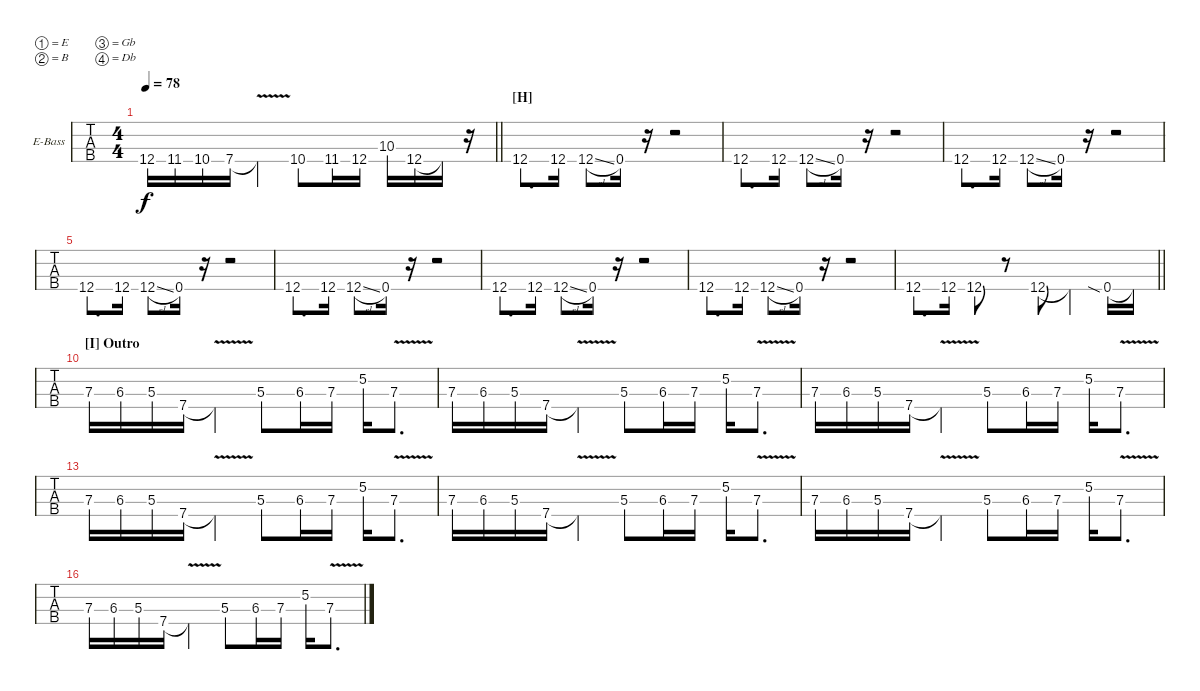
\bracketExtendMode nobrackets
\firstSystemTrackNameOrientation horizontal
\otherSystemsTrackNameOrientation horizontal
\defaultBarNumberDisplay FirstOfSystem
\track ("Bass Down 1.5" "E-Bass") {instrument electricbassfinger}
\staff {tabs}
\tuning (E2 B1 Gb1 Db1)
\ts (4 4)
\tempo 78
\clef f4
\scale
0.335987
\barLineRight lightlight
\ks c#minor
12.4.16{dy f} 11.4.16 10.4.16 7.4.16 7.4{v t}.4 10.4.8 11.4.16 12.4.16 10.3.16 12.4.16 12.4{t}.16 r.16 |
\section ("H" "")
\scale
0.221338 12.4.8{d} 12.4.16 12.4{sl}.8 0.4.16 r.16 r.2 |
\scale
0.221338 12.4.8{d} 12.4.16 12.4{sl}.8 0.4.16 r.16 r.2 |
\scale
0.221338 12.4.8{d} 12.4.16 12.4{sl}.8 0.4.16 r.16 r.2 |
\scale
0.25 12.4.8{d} 12.4.16 12.4{sl}.8 0.4.16 r.16 r.2 |
\scale
0.25 12.4.8{d} 12.4.16 12.4{sl}.8 0.4.16 r.16 r.2 |
\scale
0.25 12.4.8{d} 12.4.16 12.4{sl}.8 0.4.16 r.16 r.2 |
\scale
0.25 12.4.8{d} 12.4.16 12.4{sl}.8 0.4.16 r.16 r.2 |
\scale
0.191197
\barLineRight lightlight
12.4.8{d} 12.4.16 12.4.8 r.8 12.4.8 12.4{t}.4 0.4{sia}.16 0.4{t}.16 |
\section ("I" "Outro")
\scale
0.265475 7.3.16 6.3.16 5.3.16 7.4.16 7.4{v t}.4 5.3.8 6.3.16 7.3.16 5.2.16 7.3{v}.8{d} |
\scale
0.277854 7.3.16 6.3.16 5.3.16 7.4.16 7.4{v t}.4 5.3.8 6.3.16 7.3.16 5.2.16 7.3{v}.8{d} |
\scale
0.265475 7.3.16 6.3.16 5.3.16 7.4.16 7.4{v t}.4 5.3.8 6.3.16 7.3.16 5.2.16 7.3{v}.8{d} |
\scale
0.252816 7.3.16 6.3.16 5.3.16 7.4.16 7.4{v t}.4 5.3.8 6.3.16 7.3.16 5.2.16 7.3{v}.8{d} |
\scale
0.241552 7.3.16 6.3.16 5.3.16 7.4.16 7.4{v t}.4 5.3.8 6.3.16 7.3.16 5.2.16 7.3{v}.8{d} |
\scale
0.252816 7.3.16 6.3.16 5.3.16 7.4.16 7.4{v t}.4 5.3.8 6.3.16 7.3.16 5.2.16 7.3{v}.8{d} |
\scale
0.252816 7.3.16 6.3.16 5.3.16 7.4.16 7.4{v t}.4 5.3.8 6.3.16 7.3.16 5.2.16 7.3{v}.8{d}
